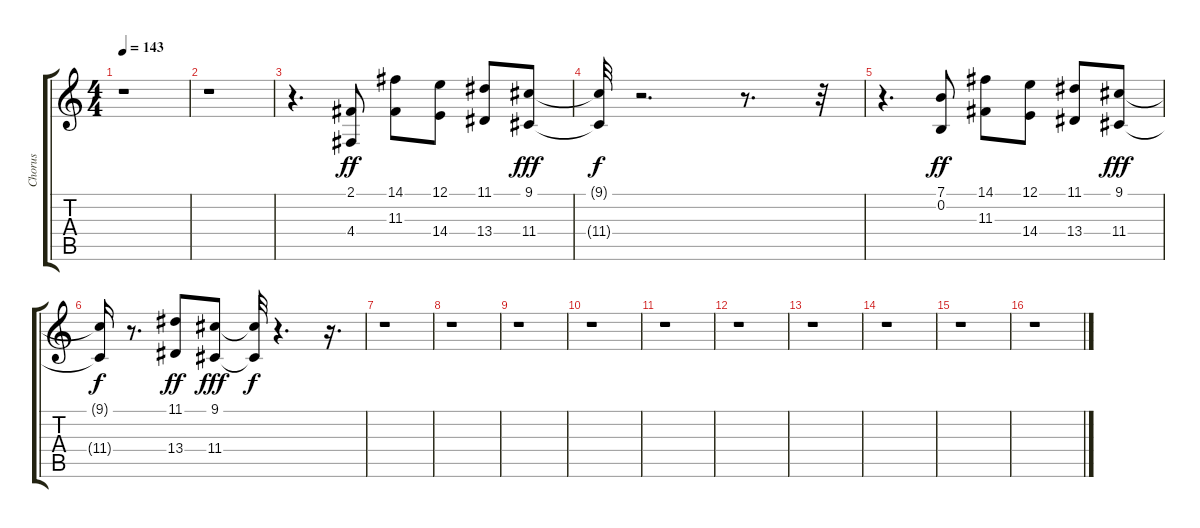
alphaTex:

\track ("Chorus" "Chorus") {instrument synthvoice}
\staff {score tabs}
\tuning (E4 B3 G3 D3 A2 E2) {hide}
\ts (4 4)
\tempo 143
\clef g2
\ks c
r.1{dy f} |
r.1 |
r.4{d} (2.1 4.4).8{dy ff} (14.1 11.3).8 (12.1 14.4).8 (11.1 13.4).8 (9.1 11.4).8{dy fff} |
(9.1{t} 11.4{t}).32{dy f} r.2{d} r.8{d} r.32 |
r.4{d} (7.1 0.2).8{dy ff} (14.1 11.3).8 (12.1 14.4).8 (11.1 13.4).8 (9.1 11.4).8{dy fff} |
(9.1{t} 11.4{t}).16{dy f} r.8{d} (11.1 13.4).8{dy ff} (9.1 11.4).8{dy fff} (9.1{t} 11.4{t}).32{dy f} r.4{d} r.16{d} |
r.1 |
r.1 |
r.1 |
r.1 |
r.1 |
r.1 |
r.1 |
r.1 |
r.1 |
r.1
